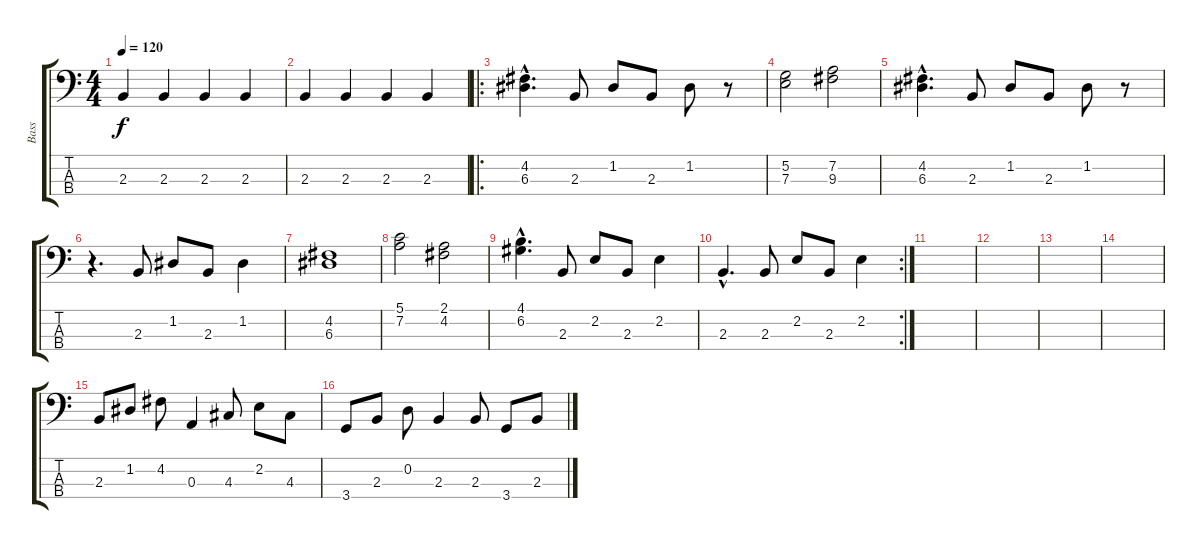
\track ("Bass" "Bass") {instrument electricbassfinger}
\staff {score tabs}
\tuning (G2 D2 A1 E1) {hide}
\ts (4 4)
\tempo 120
\clef f4
\ks c
2.3.4{dy f instrument electricbassfinger} 2.3.4 2.3.4 2.3.4 |
2.3.4 2.3.4 2.3.4 2.3.4 |
\ro
(4.2{hac} 6.3{hac}).4{d} 2.3.8 1.2.8 2.3.8 1.2.8 r.8 |
(5.2 7.3).2 (7.2 9.3).2 |
(4.2{hac} 6.3{hac}).4{d} 2.3.8 1.2.8 2.3.8 1.2.8 r.8 |
r.4{d} 2.3.8 1.2.8 2.3.8 1.2.4 |
(4.2 6.3).1 |
(5.1 7.2).2 (2.1 4.2).2 |
(4.1{hac} 6.2{hac}).4{d} 2.3.8 2.2.8 2.3.8 2.2.4 |
\rc 2
2.3{hac}.4{d} 2.3.8 2.2.8 2.3.8 2.2.4 |
|
|
|
|
2.3.8 1.2.8 4.2.8 0.3.4 4.3.8 2.2.8 4.3.8 |
3.4.8 2.3.8 0.2.8 2.3.4 2.3.8 3.4.8 2.3.8
